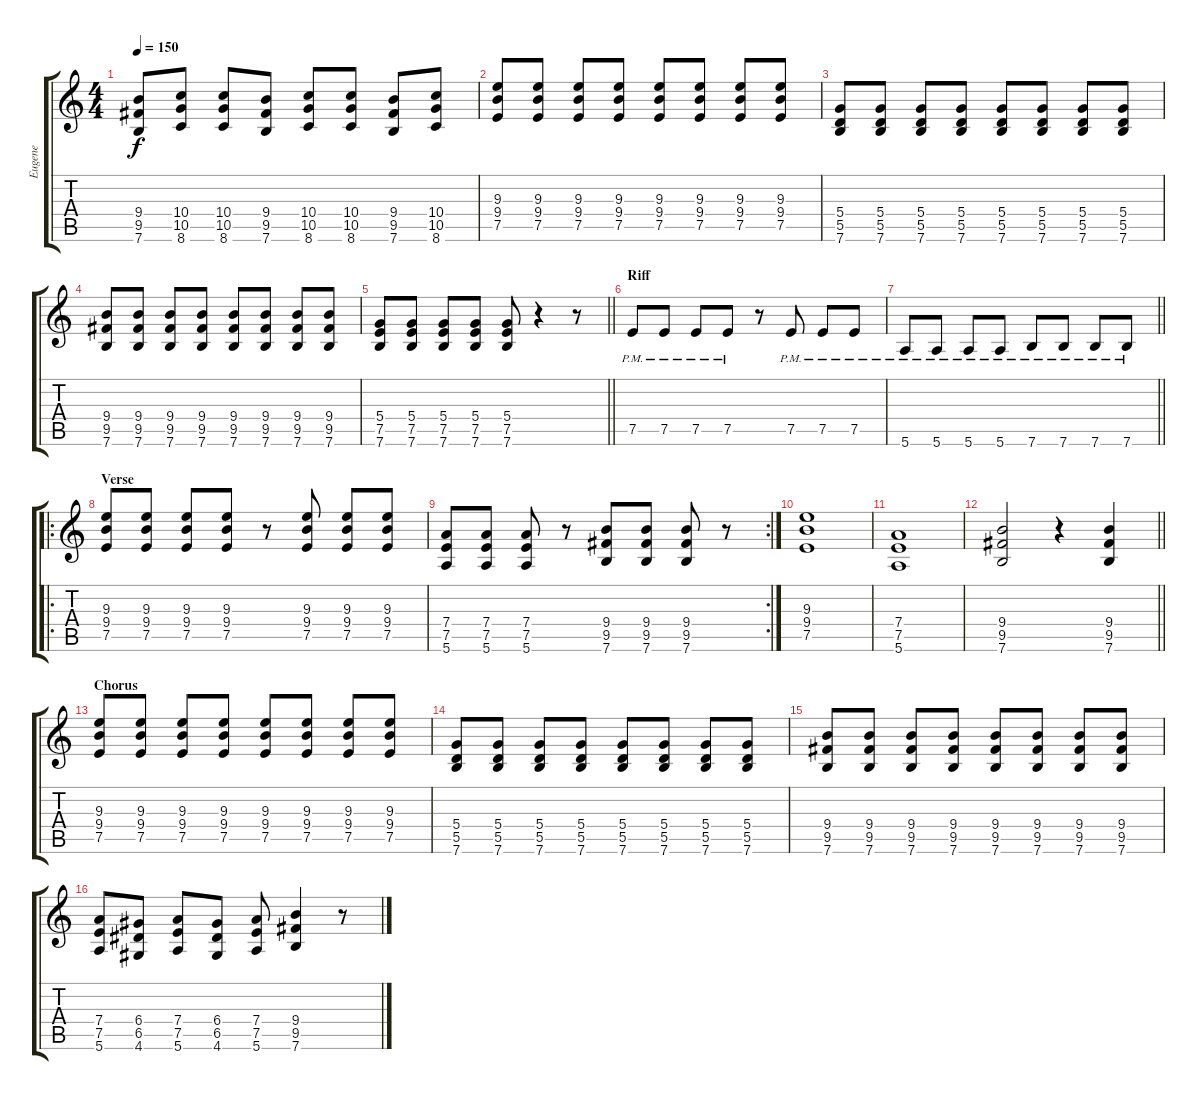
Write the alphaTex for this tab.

\track ("Eugene" "Eugene") {instrument distortionguitar}
\staff {score tabs}
\tuning (E4 B3 G3 D3 A2 E2) {hide}
\ts (4 4)
\tempo 150
\clef g2
\ks c
(9.4 9.5 7.6).8{dy f} (10.4 10.5 8.6).8 (10.4 10.5 8.6).8 (9.4 9.5 7.6).8 (10.4 10.5 8.6).8 (10.4 10.5 8.6).8 (9.4 9.5 7.6).8 (10.4 10.5 8.6).8 |
(9.3 9.4 7.5).8 (9.3 9.4 7.5).8 (9.3 9.4 7.5).8 (9.3 9.4 7.5).8 (9.3 9.4 7.5).8 (9.3 9.4 7.5).8 (9.3 9.4 7.5).8 (9.3 9.4 7.5).8 |
(5.4 5.5 7.6).8 (5.4 5.5 7.6).8 (5.4 5.5 7.6).8 (5.4 5.5 7.6).8 (5.4 5.5 7.6).8 (5.4 5.5 7.6).8 (5.4 5.5 7.6).8 (5.4 5.5 7.6).8 |
(9.4 9.5 7.6).8 (9.4 9.5 7.6).8 (9.4 9.5 7.6).8 (9.4 9.5 7.6).8 (9.4 9.5 7.6).8 (9.4 9.5 7.6).8 (9.4 9.5 7.6).8 (9.4 9.5 7.6).8 |
\barLineRight lightlight
(5.4 7.5 7.6).8 (5.4 7.5 7.6).8 (5.4 7.5 7.6).8 (5.4 7.5 7.6).8 (5.4 7.5 7.6).8 r.4 r.8 |
\section ("" "Riff")
7.5{pm}.8 7.5{pm}.8 7.5{pm}.8 7.5{pm}.8 r.8 7.5{pm}.8 7.5{pm}.8 7.5{pm}.8 |
\barLineRight lightlight
5.6{pm}.8 5.6{pm}.8 5.6{pm}.8 5.6{pm}.8 7.6{pm}.8 7.6{pm}.8 7.6{pm}.8 7.6{pm}.8 |
\ro
\section ("" "Verse")
(9.3 9.4 7.5).8 (9.3 9.4 7.5).8 (9.3 9.4 7.5).8 (9.3 9.4 7.5).8 r.8 (9.3 9.4 7.5).8 (9.3 9.4 7.5).8 (9.3 9.4 7.5).8 |
\rc 2
(7.4 7.5 5.6).8 (7.4 7.5 5.6).8 (7.4 7.5 5.6).8 r.8 (9.4 9.5 7.6).8 (9.4 9.5 7.6).8 (9.4 9.5 7.6).8 r.8 |
(9.3 9.4 7.5).1 |
(7.4 7.5 5.6).1 |
\barLineRight lightlight
(9.4 9.5 7.6).2 r.4 (9.4 9.5 7.6).4 |
\section ("" "Chorus")
(9.3 9.4 7.5).8 (9.3 9.4 7.5).8 (9.3 9.4 7.5).8 (9.3 9.4 7.5).8 (9.3 9.4 7.5).8 (9.3 9.4 7.5).8 (9.3 9.4 7.5).8 (9.3 9.4 7.5).8 |
(5.4 5.5 7.6).8 (5.4 5.5 7.6).8 (5.4 5.5 7.6).8 (5.4 5.5 7.6).8 (5.4 5.5 7.6).8 (5.4 5.5 7.6).8 (5.4 5.5 7.6).8 (5.4 5.5 7.6).8 |
(9.4 9.5 7.6).8 (9.4 9.5 7.6).8 (9.4 9.5 7.6).8 (9.4 9.5 7.6).8 (9.4 9.5 7.6).8 (9.4 9.5 7.6).8 (9.4 9.5 7.6).8 (9.4 9.5 7.6).8 |
(7.4 7.5 5.6).8 (6.4 6.5 4.6).8 (7.4 7.5 5.6).8 (6.4 6.5 4.6).8 (7.4 7.5 5.6).8 (9.4 9.5 7.6).4 r.8
